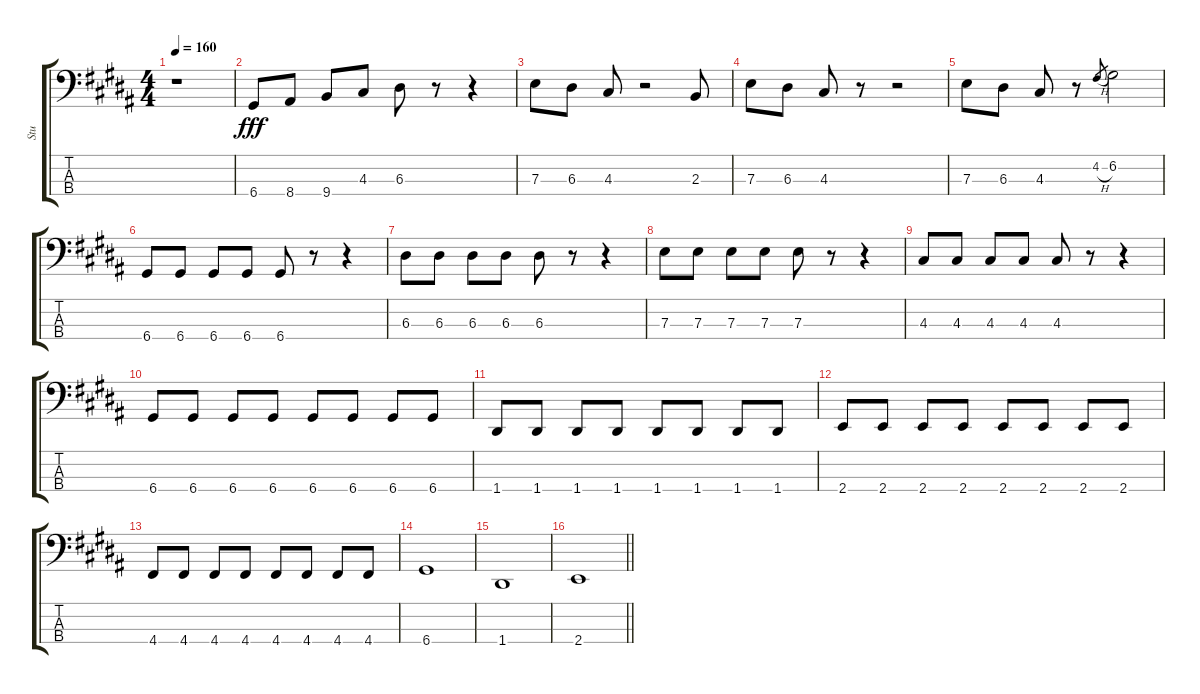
\track ("Stu" "Stu") {instrument electricbassfinger}
\staff {score tabs}
\tuning (G2 D2 A1 D1) {hide}
\ts (4 4)
\tempo 160
\clef f4
\ks b
r.1{dy fff instrument electricbassfinger} |
\ks g#minor
6.4.8 8.4.8 9.4.8 4.3.8 6.3.8 r.8 r.4 |
7.3.8 6.3.8 4.3.8 r.2 2.3.8 |
7.3.8 6.3.8 4.3.8 r.8 r.2 |
\ks b
7.3.8 6.3.8 4.3.8 r.8 4.2{h}.8{gr} 6.2.2 |
\ks g#minor
6.4.8 6.4.8 6.4.8 6.4.8 6.4.8 r.8 r.4 |
6.3.8 6.3.8 6.3.8 6.3.8 6.3.8 r.8 r.4 |
7.3.8 7.3.8 7.3.8 7.3.8 7.3.8 r.8 r.4 |
\ks b
4.3.8 4.3.8 4.3.8 4.3.8 4.3.8 r.8 r.4 |
\ks g#minor
6.4.8 6.4.8 6.4.8 6.4.8 6.4.8 6.4.8 6.4.8 6.4.8 |
1.4.8 1.4.8 1.4.8 1.4.8 1.4.8 1.4.8 1.4.8 1.4.8 |
2.4.8 2.4.8 2.4.8 2.4.8 2.4.8 2.4.8 2.4.8 2.4.8 |
\ks b
4.4.8 4.4.8 4.4.8 4.4.8 4.4.8 4.4.8 4.4.8 4.4.8 |
\ks g#minor
6.4.1 |
1.4.1 |
\barLineRight lightlight
2.4.1
